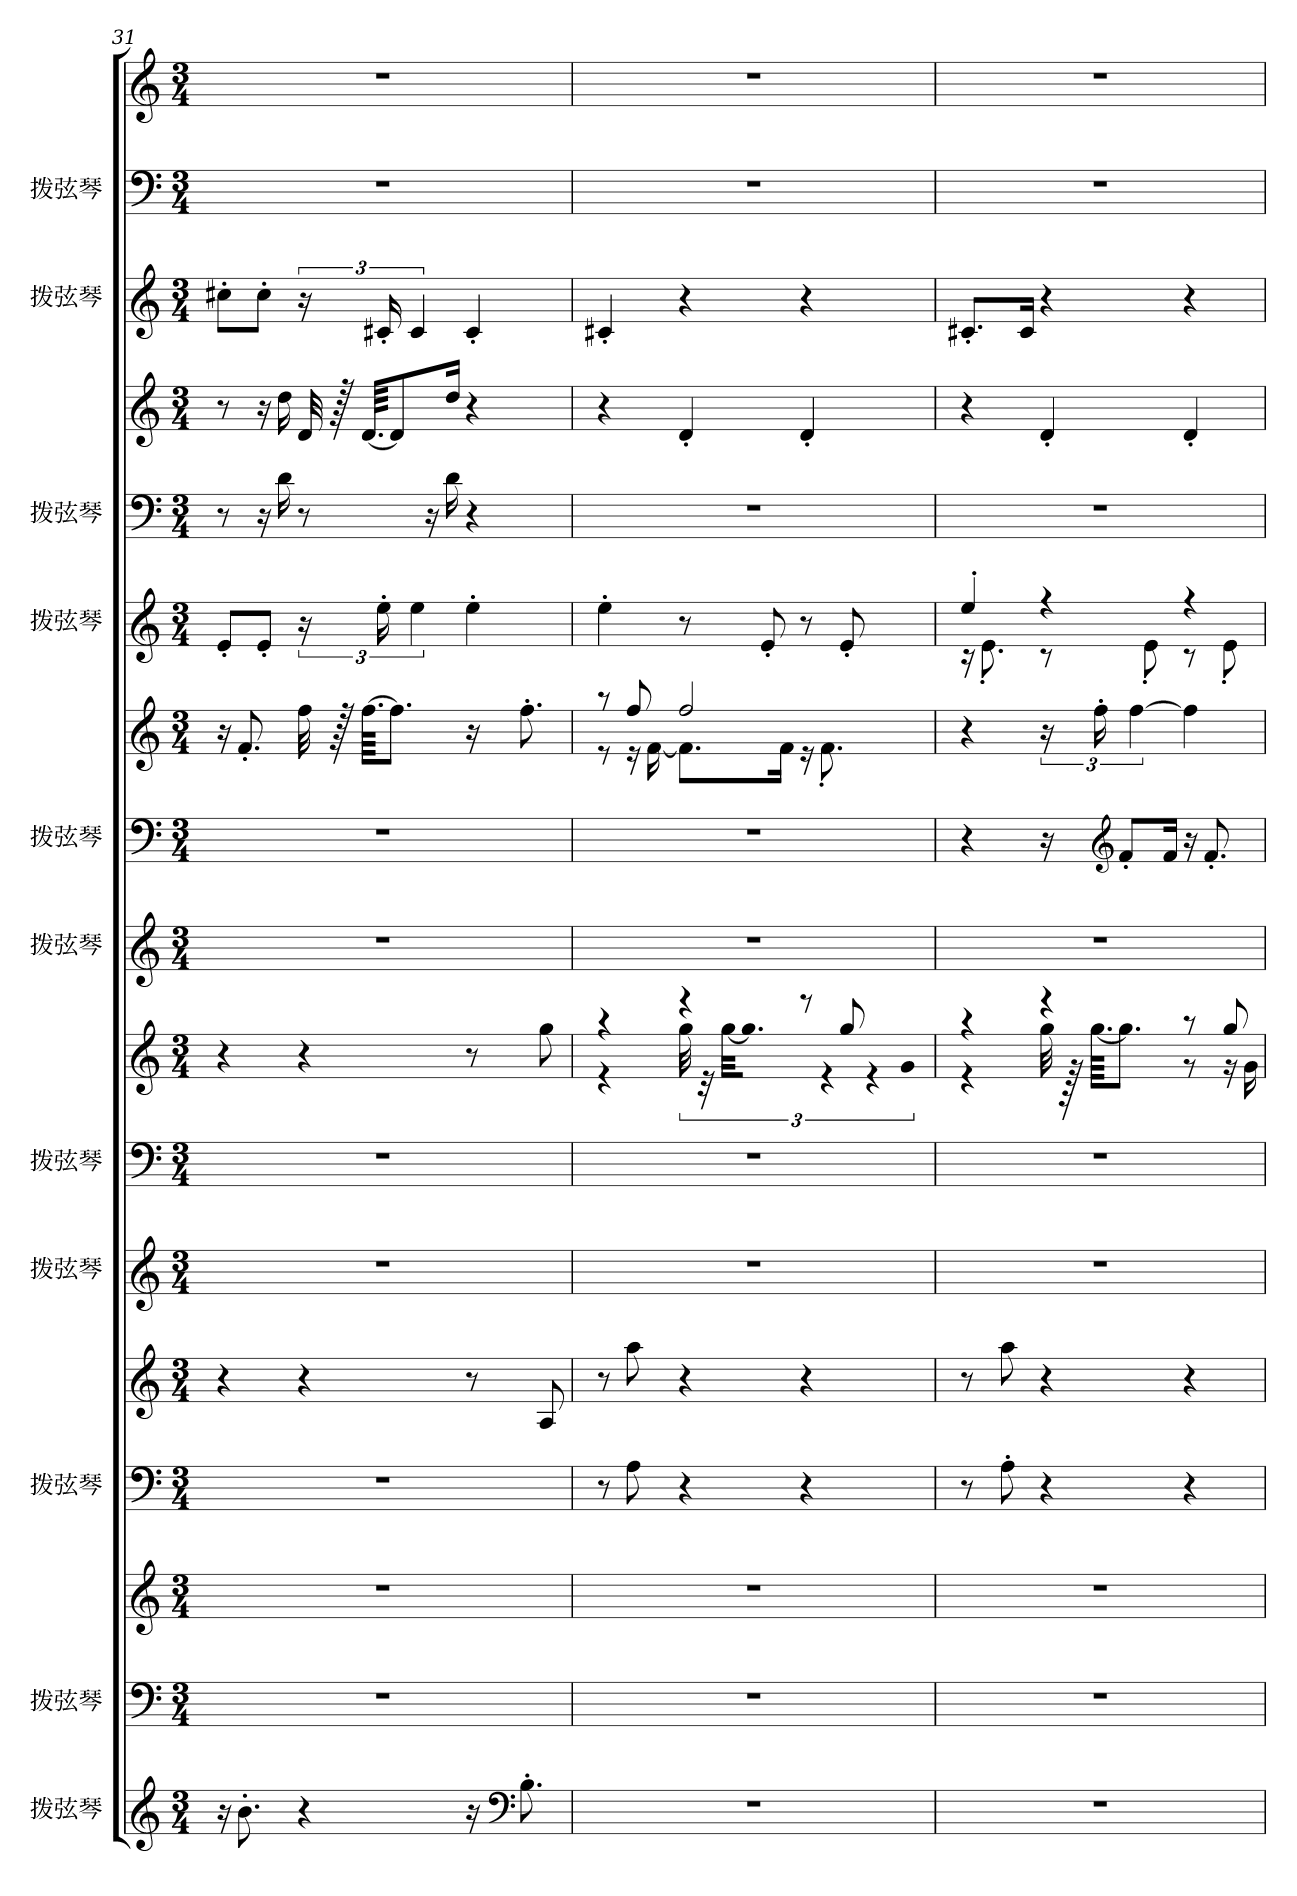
**kern	**kern	**kern	**kern	**kern	**kern	**kern	**kern	**kern	**kern	**kern	**kern	**kern	**kern	**kern	**kern	**kern
*part11	*part10	*part10	*part9	*part9	*part8	*part7	*part7	*part6	*part5	*part5	*part4	*part3	*part3	*part2	*part1	*part1
*staff17	*staff16	*staff15	*staff14	*staff13	*staff12	*staff11	*staff10	*staff9	*staff8	*staff7	*staff6	*staff5	*staff4	*staff3	*staff2	*staff1
*I"拨弦琴	*I"拨弦琴	*	*I"拨弦琴	*	*I"拨弦琴	*I"拨弦琴	*	*I"拨弦琴	*I"拨弦琴	*	*I"拨弦琴	*I"拨弦琴	*	*I"拨弦琴	*I"拨弦琴	*
*clefG2	*clefF4	*clefG2	*clefF4	*clefG2	*clefG2	*clefF4	*clefG2	*clefG2	*clefF4	*clefG2	*clefG2	*clefF4	*clefG2	*clefG2	*clefF4	*clefG2
*k[]	*k[]	*k[]	*k[]	*k[]	*k[]	*k[]	*k[]	*k[]	*k[]	*k[]	*k[]	*k[]	*k[]	*k[]	*k[]	*k[]
*M3/4	*M3/4	*M3/4	*M3/4	*M3/4	*M3/4	*M3/4	*M3/4	*M3/4	*M3/4	*M3/4	*M3/4	*M3/4	*M3/4	*M3/4	*M3/4	*M3/4
=31	=31	=31	=31	=31	=31	=31	=31	=31	=31	=31	=31	=31	=31	=31	=31	=31
16r	2.r	2.r	2.r	4r	2.r	2.r	4r	2.r	2.r	16r	8e'/L	8r	8r	8cc#X'\L	2.r	2.r
8.b'\	.	.	.	.	.	.	.	.	.	8.f'/	.	.	.	.	.	.
.	.	.	.	.	.	.	.	.	.	.	8e'/J	16r	16r	8cc#'\J	.	.
.	.	.	.	.	.	.	.	.	.	.	.	16d\	16dd\	.	.	.
4r	.	.	.	4r	.	.	4r	.	.	32ff\	24r	8r	32d/	24r	.	.
.	.	.	.	.	.	.	.	.	.	128r	.	.	128r	.	.	.
.	.	.	.	.	.	.	.	.	.	[64.ff\KKKL	.	.	[64.d/KKKL	.	.	.
.	.	.	.	.	.	.	.	.	.	.	24ee'\	.	.	24c#X'/	.	.
.	.	.	.	.	.	.	.	.	.	8.ff\J]	.	.	8d/]	.	.	.
.	.	.	.	.	.	.	.	.	.	.	6ee\	.	.	6c#/	.	.
.	.	.	.	.	.	.	.	.	.	.	.	16r	.	.	.	.
.	.	.	.	.	.	.	.	.	.	.	.	16d\	16dd/Jk	.	.	.
16r	.	.	.	8r	.	.	8r	.	.	16r	4ee'\	4r	4r	4c#'/	.	.
*clefF4	*	*	*	*	*	*	*	*	*	*	*	*	*	*	*	*
8.B'\	.	.	.	.	.	.	.	.	.	8.ff'\	.	.	.	.	.	.
.	.	.	.	8A/	.	.	8gg\	.	.	.	.	.	.	.	.	.
!!LO:PB:g=z
=32	=32	=32	=32	=32	=32	=32	=32	=32	=32	=32	=32	=32	=32	=32	=32	=32
*	*	*	*	*	*	*	*^	*	*	*^	*	*	*	*	*	*
2.r	2.r	2.r	8r	8r	2.r	2.r	4r	4r	2.r	2.r	8r	8r	4ee'\	2.r	4r	4c#X'/	2.r	2.r
.	.	.	8A\	8aa\	.	.	.	.	.	.	8ff/	16r	.	.	.	.	.	.
.	.	.	.	.	.	.	.	.	.	.	.	[16f\	.	.	.	.	.	.
.	.	.	4r	4r	.	.	4r	48gg\	.	.	2ff/	8.f\L]	8r	.	4d'/	4r	.	.
.	.	.	.	.	.	.	.	48r	.	.	.	.	.	.	.	.	.	.
.	.	.	.	.	.	.	.	[48gg\KKL	.	.	.	.	.	.	.	.	.	.
.	.	.	.	.	.	.	.	8.gg\J]	.	.	.	.	.	.	.	.	.	.
.	.	.	.	.	.	.	.	.	.	.	.	.	8e'/	.	.	.	.	.
.	.	.	.	.	.	.	.	.	.	.	.	16f\Jk	.	.	.	.	.	.
.	.	.	4r	4r	.	.	8r	8r	.	.	.	16r	8r	.	4d'/	4r	.	.
.	.	.	.	.	.	.	.	.	.	.	.	8.f'\	.	.	.	.	.	.
.	.	.	.	.	.	.	8gg/	16r	.	.	.	.	8e'/	.	.	.	.	.
.	.	.	.	.	.	.	.	16g\	.	.	.	.	.	.	.	.	.	.
*	*	*	*	*	*	*	*	*	*	*	*v	*v	*	*	*	*	*	*
=33	=33	=33	=33	=33	=33	=33	=33	=33	=33	=33	=33	=33	=33	=33	=33	=33	=33
*	*	*	*	*	*	*	*	*	*	*	*	*^	*	*	*	*	*
2.r	2.r	2.r	8r	8r	2.r	2.r	4r	4r	2.r	4r	4r	4ee'/	16r	2.r	4r	8.c#X'/L	2.r	2.r
.	.	.	.	.	.	.	.	.	.	.	.	.	8.e'\	.	.	.	.	.
.	.	.	8A'\	8aa\	.	.	.	.	.	.	.	.	.	.	.	.	.	.
.	.	.	.	.	.	.	.	.	.	.	.	.	.	.	.	16c#/Jk	.	.
.	.	.	4r	4r	.	.	4r	32gg\	.	16r	24r	4r	8r	.	4d'/	4r	.	.
.	.	.	.	.	.	.	.	128r	.	.	.	.	.	.	.	.	.	.
.	.	.	.	.	.	.	.	[64.gg\KKKL	.	.	.	.	.	.	.	.	.	.
.	.	.	.	.	.	.	.	.	.	.	24ff'\	.	.	.	.	.	.	.
*	*	*	*	*	*	*	*	*	*	*clefG2	*	*	*	*	*	*	*	*
.	.	.	.	.	.	.	.	8.gg\J]	.	8f'/L	.	.	.	.	.	.	.	.
.	.	.	.	.	.	.	.	.	.	.	[6ff\	.	.	.	.	.	.	.
.	.	.	.	.	.	.	.	.	.	.	.	.	8e'\	.	.	.	.	.
.	.	.	.	.	.	.	.	.	.	16f/Jk	.	.	.	.	.	.	.	.
.	.	.	4r	4r	.	.	8r	8r	.	16r	4ff\]	4r	8r	.	4d'/	4r	.	.
.	.	.	.	.	.	.	.	.	.	8.f'/	.	.	.	.	.	.	.	.
.	.	.	.	.	.	.	8gg/	16r	.	.	.	.	8e'\	.	.	.	.	.
.	.	.	.	.	.	.	.	16g\	.	.	.	.	.	.	.	.	.	.
*	*	*	*	*	*	*	*v	*v	*	*	*	*v	*v	*	*	*	*	*
=	=	=	=	=	=	=	=	=	=	=	=	=	=	=	=	=
*-	*-	*-	*-	*-	*-	*-	*-	*-	*-	*-	*-	*-	*-	*-	*-	*-
